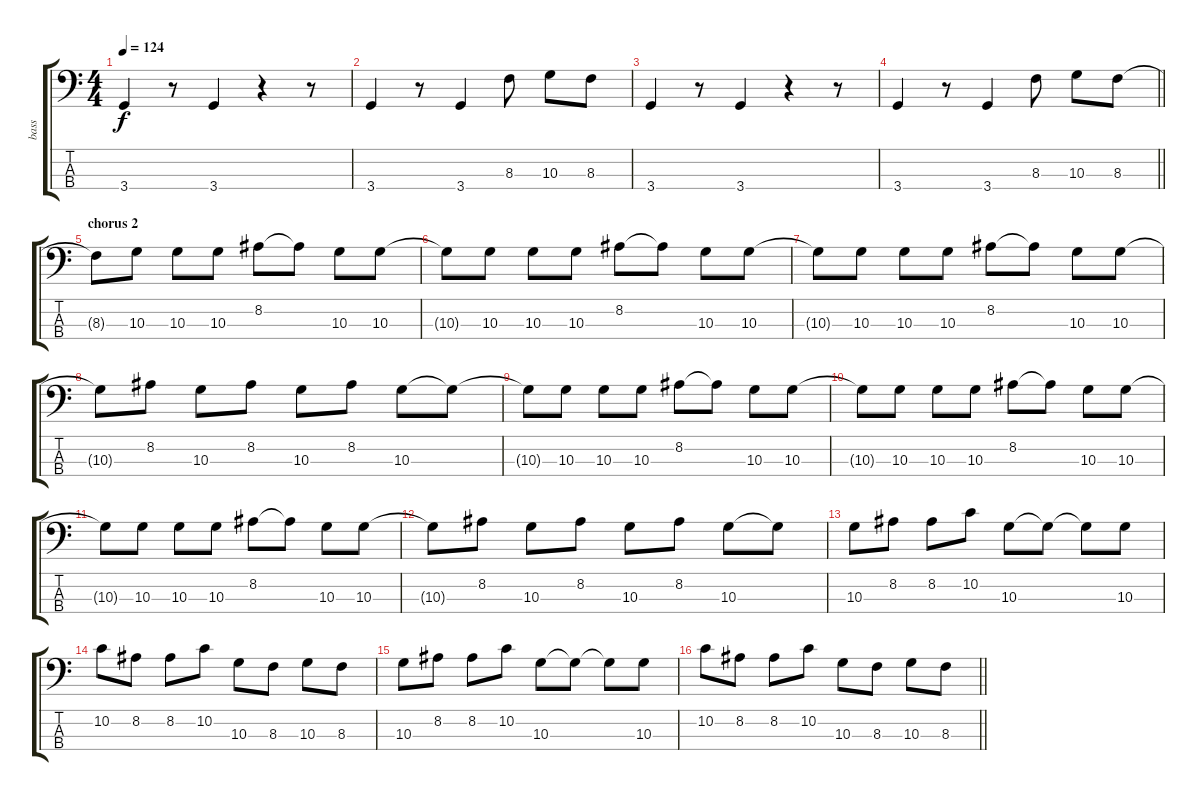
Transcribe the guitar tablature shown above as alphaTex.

\track ("bass " "bass ") {instrument electricguitarjazz}
\staff {score tabs}
\tuning (G2 D2 A1 E1) {hide}
\ts (4 4)
\tempo 124
\clef f4
\ks c
3.4.4{dy f} r.8 3.4.4 r.4 r.8 |
3.4.4 r.8 3.4.4 8.3.8 10.3.8 8.3.8 |
3.4.4 r.8 3.4.4 r.4 r.8 |
\barLineRight lightlight
3.4.4 r.8 3.4.4 8.3.8 10.3.8 8.3.8 |
\section ("" "chorus 2")
8.3{t}.8 10.3.8 10.3.8 10.3.8 8.2.8 8.2{t}.8 10.3.8 10.3.8 |
10.3{t}.8 10.3.8 10.3.8 10.3.8 8.2.8 8.2{t}.8 10.3.8 10.3.8 |
10.3{t}.8 10.3.8 10.3.8 10.3.8 8.2.8 8.2{t}.8 10.3.8 10.3.8 |
10.3{t}.8 8.2.8 10.3.8 8.2.8 10.3.8 8.2.8 10.3.8 10.3{t}.8 |
10.3{t}.8 10.3.8 10.3.8 10.3.8 8.2.8 8.2{t}.8 10.3.8 10.3.8 |
10.3{t}.8 10.3.8 10.3.8 10.3.8 8.2.8 8.2{t}.8 10.3.8 10.3.8 |
10.3{t}.8 10.3.8 10.3.8 10.3.8 8.2.8 8.2{t}.8 10.3.8 10.3.8 |
10.3{t}.8 8.2.8 10.3.8 8.2.8 10.3.8 8.2.8 10.3.8 10.3{t}.8 |
10.3.8 8.2.8 8.2.8 10.2.8 10.3.8 10.3{t}.8 10.3{t}.8 10.3.8 |
10.2.8 8.2.8 8.2.8 10.2.8 10.3.8 8.3.8 10.3.8 8.3.8 |
10.3.8 8.2.8 8.2.8 10.2.8 10.3.8 10.3{t}.8 10.3{t}.8 10.3.8 |
\barLineRight lightlight
10.2.8 8.2.8 8.2.8 10.2.8 10.3.8 8.3.8 10.3.8 8.3.8
